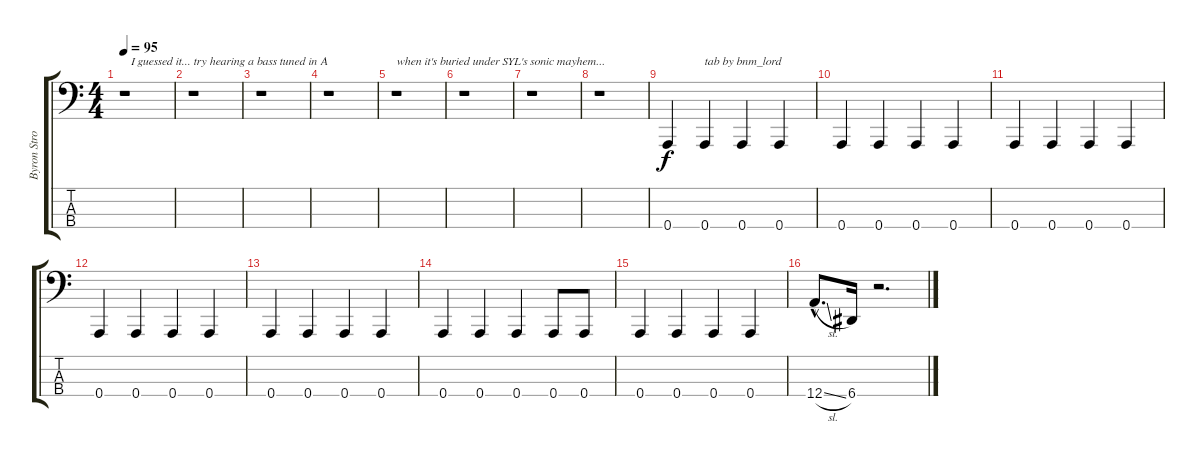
\track ("Byron Stroud" "Byron Stro") {instrument electricbasspick}
\staff {score tabs}
\tuning (E2 A1 A1 A0) {hide}
\ts (4 4)
\tempo 95
\clef f4
\ks c
r.1{txt "  I guessed it... try hearing a bass tuned in A" dy f instrument electricbasspick} |
r.1 |
r.1 |
r.1 |
r.1{txt "when it's buried under SYL's sonic mayhem..."} |
r.1 |
r.1 |
r.1 |
0.4.4 0.4.4{txt "tab by bnm_lord"} 0.4.4 0.4.4 |
0.4.4 0.4.4 0.4.4 0.4.4 |
0.4.4 0.4.4 0.4.4 0.4.4 |
0.4.4 0.4.4 0.4.4 0.4.4 |
0.4.4 0.4.4 0.4.4 0.4.4 |
0.4.4 0.4.4 0.4.4 0.4.8 0.4.8 |
0.4.4 0.4.4 0.4.4 0.4.4 |
12.4{sl hac}.8{d} 6.4.16 r.2{d}
